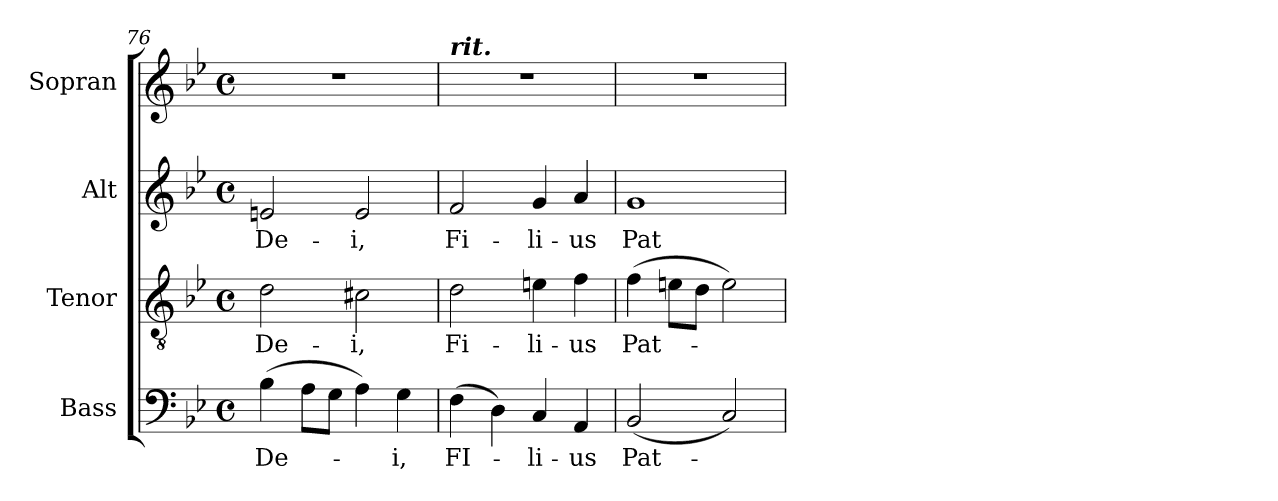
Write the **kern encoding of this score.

**kern	**text	**kern	**text	**kern	**text	**kern
*part4	*part4	*part3	*part3	*part2	*part2	*part1
*staff4	*staff4	*staff3	*staff3	*staff2	*staff2	*staff1
*I"Bass	*	*I"Tenor	*	*I"Alt	*	*I"Sopran
*I'B.	*	*I'T.	*	*I'A.	*	*I'S.
*clefF4	*	*clefGv2	*	*clefG2	*	*clefG2
*k[b-e-]	*	*k[b-e-]	*	*k[b-e-]	*	*k[b-e-]
*B-:	*	*B-:	*	*B-:	*	*B-:
*M4/4	*	*M4/4	*	*M4/4	*	*M4/4
*met(c)	*	*met(c)	*	*met(c)	*	*met(c)
=76	=76	=76	=76	=76	=76	=76
!	!LO:LY:b	!	!LO:LY:b	!	!LO:LY:b	!
(>4B-\	De-	2d\	De-	2en/	De-	1r
8A\L	.	.	.	.	.	.
8G\J	.	.	.	.	.	.
!	!	!	!LO:LY:b	!	!LO:LY:b	!
4A\)	.	2c#X\	-i,	2e/	-i,	.
!	!LO:LY:b	!	!	!	!	!
4G\	-i,	.	.	.	.	.
=77	=77	=77	=77	=77	=77	=77
!	!	!	!	!	!	!LO:TX:a:Bi:t=rit.
!	!LO:LY:b	!	!LO:LY:b	!	!LO:LY:b	!
(>4F\	FI-	2d\	Fi-	2f/	Fi-	1r
4D\)	.	.	.	.	.	.
!	!LO:LY:b	!	!LO:LY:b	!	!LO:LY:b	!
4C/	-li-	4en\	-li-	4g/	-li-	.
!	!LO:LY:b	!	!LO:LY:b	!	!LO:LY:b	!
4AA/	-us	4f\	-us	4a/	-us	.
=78	=78	=78	=78	=78	=78	=78
!	!LO:LY:b	!	!LO:LY:b	!	!LO:LY:b	!
(<2BB-/	Pat-	(>4f\	Pat-	1g	Pat-	1r
.	.	8en\L	.	.	.	.
.	.	8d\J	.	.	.	.
2C/)	.	2e\)	.	.	.	.
=	=	=	=	=	=	=
*-	*-	*-	*-	*-	*-	*-
